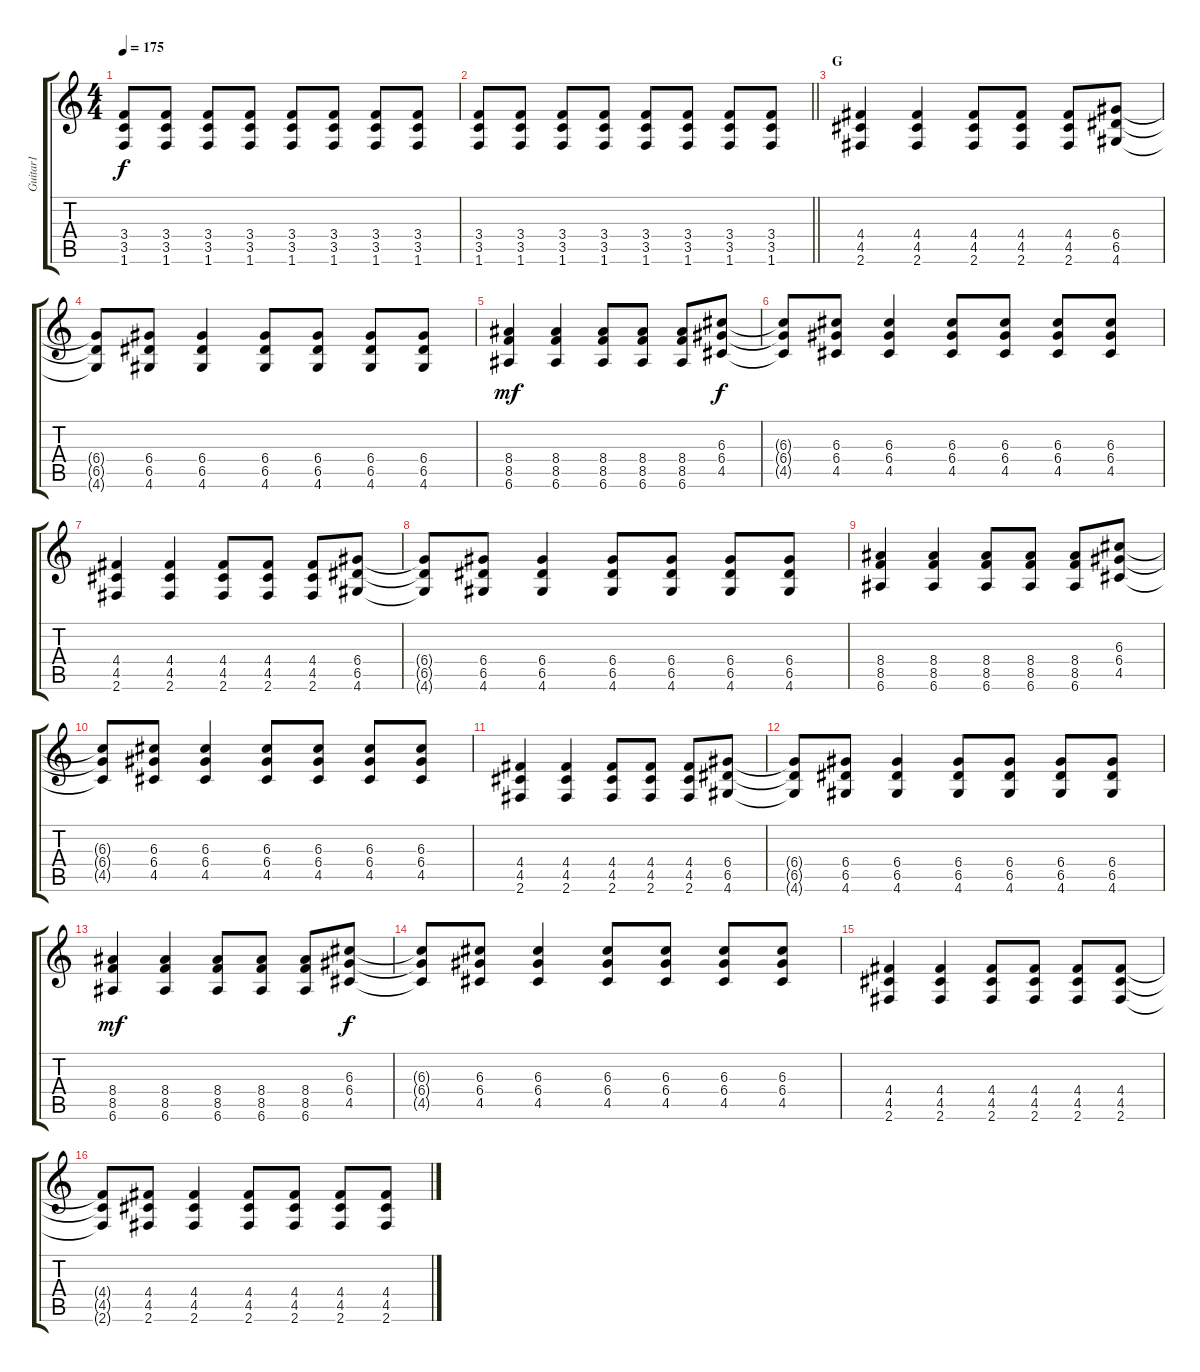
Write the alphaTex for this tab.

\track ("Guitar1" "Guitar1") {instrument overdrivenguitar}
\staff {score tabs}
\tuning (E4 B3 G3 D3 A2 E2) {hide}
\ts (4 4)
\tempo 175
\clef g2
\ks c
(3.4 3.5 1.6).8{dy f} (3.4 3.5 1.6).8 (3.4 3.5 1.6).8 (3.4 3.5 1.6).8 (3.4 3.5 1.6).8 (3.4 3.5 1.6).8 (3.4 3.5 1.6).8 (3.4 3.5 1.6).8 |
\barLineRight lightlight
(3.4 3.5 1.6).8 (3.4 3.5 1.6).8 (3.4 3.5 1.6).8 (3.4 3.5 1.6).8 (3.4 3.5 1.6).8 (3.4 3.5 1.6).8 (3.4 3.5 1.6).8 (3.4 3.5 1.6).8 |
\section ("" "G")
(4.4 4.5 2.6).4 (4.4 4.5 2.6).4 (4.4 4.5 2.6).8 (4.4 4.5 2.6).8 (4.4 4.5 2.6).8 (6.4 6.5 4.6).8 |
(6.4{t} 6.5{t} 4.6{t}).8 (6.4 6.5 4.6).8 (6.4 6.5 4.6).4 (6.4 6.5 4.6).8 (6.4 6.5 4.6).8 (6.4 6.5 4.6).8 (6.4 6.5 4.6).8 |
(8.4 8.5 6.6).4{dy mf} (8.4 8.5 6.6).4 (8.4 8.5 6.6).8 (8.4 8.5 6.6).8 (8.4 8.5 6.6).8 (6.3 6.4 4.5).8{dy f} |
(6.3{t} 6.4{t} 4.5{t}).8 (6.3 6.4 4.5).8 (6.3 6.4 4.5).4 (6.3 6.4 4.5).8 (6.3 6.4 4.5).8 (6.3 6.4 4.5).8 (6.3 6.4 4.5).8 |
(4.4 4.5 2.6).4 (4.4 4.5 2.6).4 (4.4 4.5 2.6).8 (4.4 4.5 2.6).8 (4.4 4.5 2.6).8 (6.4 6.5 4.6).8 |
(6.4{t} 6.5{t} 4.6{t}).8 (6.4 6.5 4.6).8 (6.4 6.5 4.6).4 (6.4 6.5 4.6).8 (6.4 6.5 4.6).8 (6.4 6.5 4.6).8 (6.4 6.5 4.6).8 |
(8.4 8.5 6.6).4 (8.4 8.5 6.6).4 (8.4 8.5 6.6).8 (8.4 8.5 6.6).8 (8.4 8.5 6.6).8 (6.3 6.4 4.5).8 |
(6.3{t} 6.4{t} 4.5{t}).8 (6.3 6.4 4.5).8 (6.3 6.4 4.5).4 (6.3 6.4 4.5).8 (6.3 6.4 4.5).8 (6.3 6.4 4.5).8 (6.3 6.4 4.5).8 |
(4.4 4.5 2.6).4 (4.4 4.5 2.6).4 (4.4 4.5 2.6).8 (4.4 4.5 2.6).8 (4.4 4.5 2.6).8 (6.4 6.5 4.6).8 |
(6.4{t} 6.5{t} 4.6{t}).8 (6.4 6.5 4.6).8 (6.4 6.5 4.6).4 (6.4 6.5 4.6).8 (6.4 6.5 4.6).8 (6.4 6.5 4.6).8 (6.4 6.5 4.6).8 |
(8.4 8.5 6.6).4{dy mf} (8.4 8.5 6.6).4 (8.4 8.5 6.6).8 (8.4 8.5 6.6).8 (8.4 8.5 6.6).8 (6.3 6.4 4.5).8{dy f} |
(6.3{t} 6.4{t} 4.5{t}).8 (6.3 6.4 4.5).8 (6.3 6.4 4.5).4 (6.3 6.4 4.5).8 (6.3 6.4 4.5).8 (6.3 6.4 4.5).8 (6.3 6.4 4.5).8 |
(4.4 4.5 2.6).4 (4.4 4.5 2.6).4 (4.4 4.5 2.6).8 (4.4 4.5 2.6).8 (4.4 4.5 2.6).8 (4.4 4.5 2.6).8 |
(4.4{t} 4.5{t} 2.6{t}).8 (4.4 4.5 2.6).8 (4.4 4.5 2.6).4 (4.4 4.5 2.6).8 (4.4 4.5 2.6).8 (4.4 4.5 2.6).8 (4.4 4.5 2.6).8
